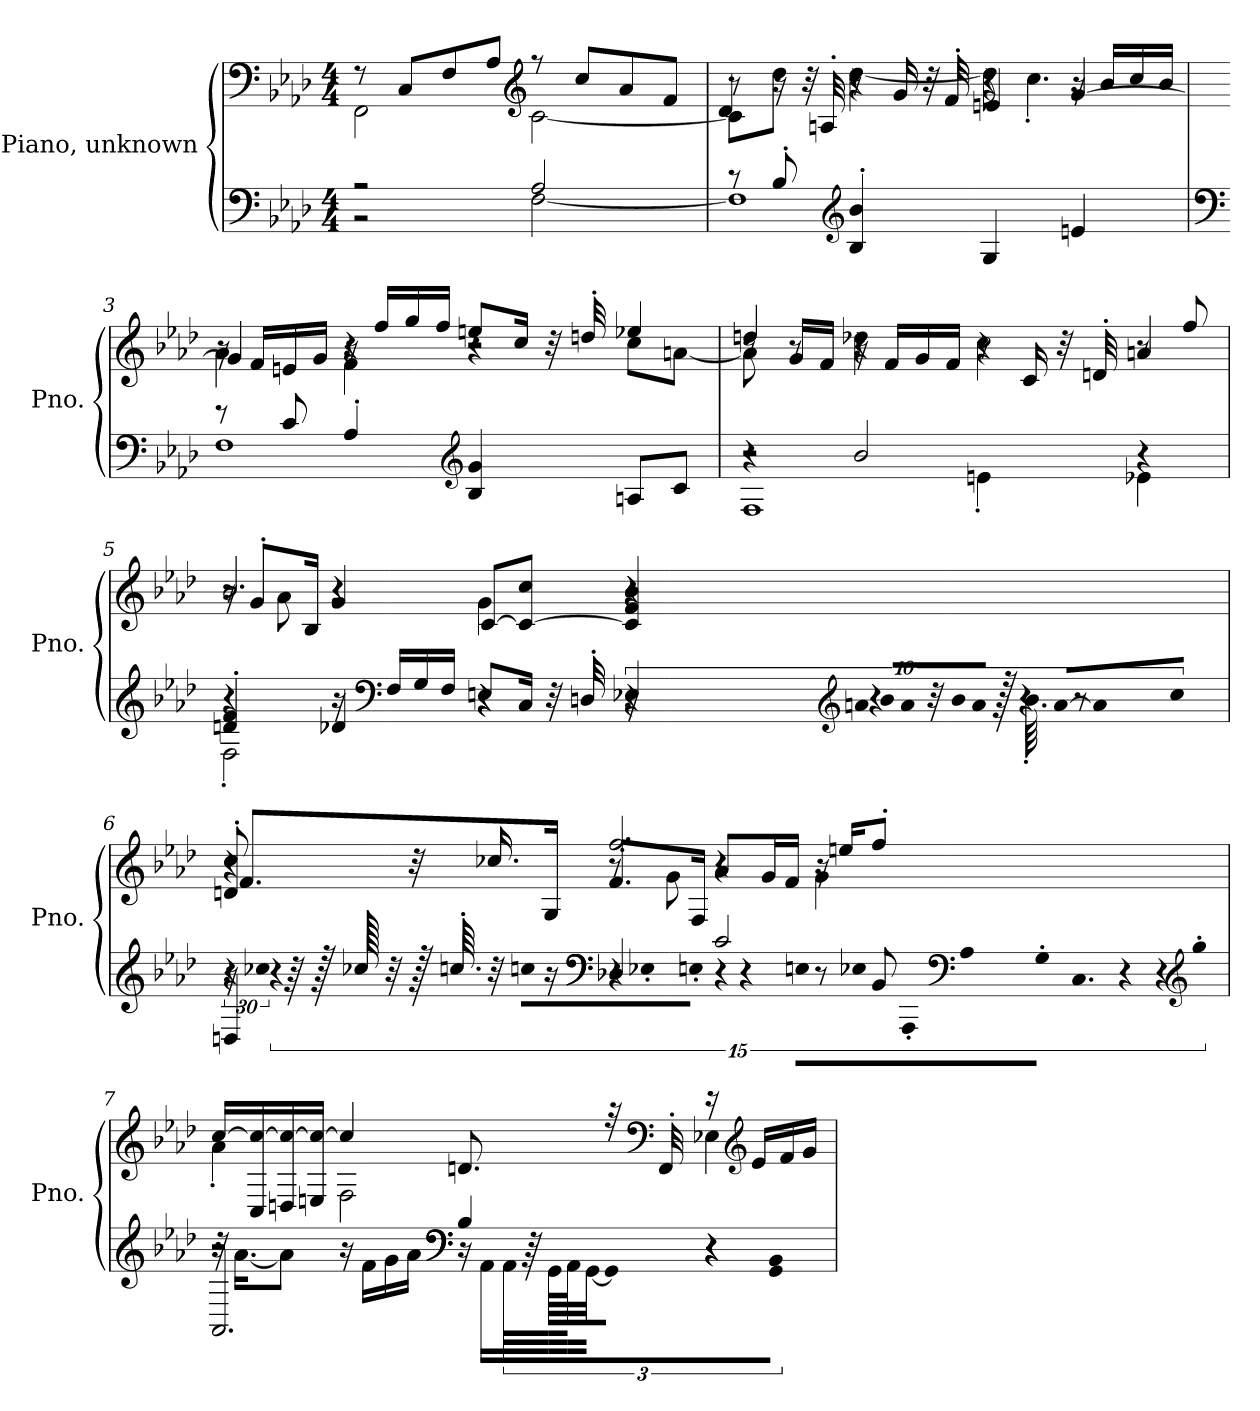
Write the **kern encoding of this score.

**kern	**kern
*part1	*part1
*staff2	*staff1
*I"Piano, unknown	*
*I'Pno.	*
*clefF4	*clefF4
*k[b-e-a-d-]	*k[b-e-a-d-]
*M4/4	*M4/4
*MM120	*MM120
=1	=1
*^	*^
2r	2r	8r	2FF\
.	.	8C/L	.
.	.	8F/	.
.	.	8A-/J	.
*	*	*clefG2	*
2A-/	[2F\	8r	[2c\
.	.	8cc/L	.
.	.	8a-/	.
.	.	8f/J	.
=2	=2	=2	=2
*	*	*	*^
8r	1F]	8r	8c\L]	4d-/
8B-'/	.	16r	8dd-\J	.
.	.	32r	.	.
.	.	32An'/	.	.
*clefG2	*	*	*	*
4B-/' 4b-/'	.	8r	[4dd-\	4r
.	.	16g/	.	.
.	.	32r	.	.
.	.	32f'/	.	.
4G/	.	4r	8dd-\]	4en/
.	.	.	4.cc'\	.
4en/	.	16r	.	[4g/
.	.	16b-/LL	.	.
.	.	16cc/	.	.
.	.	16b-/JJ	.	.
!!LO:LB:g=z	!!	!!
=3	=3	=3	=3	=3
*clefF4	*	*	*	*
8r	1F	16r	4a-\	4g/]
.	.	16f/LL	.	.
8c/	.	16en/	.	.
.	.	16g/JJ	.	.
4A-'/	.	16r	4f\	4r
.	.	16ff/LL	.	.
.	.	16gg/	.	.
.	.	16ff/JJ	.	.
*clefG2	*	*	*	*
4B-/ 4g/	.	8een/L	4r	2r
.	.	16cc/Jk	.	.
.	.	32r	.	.
.	.	32ddn'/	.	.
8An/L	.	4ee-X/	8cc\L	.
8c/J	.	.	[8an\J	.
=4	=4	=4	=4	=4
*	*^	*	*	*
4r	2r	1F	8r	8a\]	4ddn/
.	.	.	16g/LL	8r	.
.	.	.	16f/JJ	.	.
2b-/	.	.	16r	4dd-X\	4r
.	.	.	16f/LL	.	.
.	.	.	16g/	.	.
.	.	.	16f/JJ	.	.
.	4en'\	.	8r	2cc\	4r
.	.	.	16c/	.	.
.	.	.	32r	.	.
.	.	.	32dn'/	.	.
4r	4e-X\	.	8r	.	4an/
.	.	.	8ff/	.	.
!!LO:LB:g=z	!!	!!
=5	=5	=5	=5	=5	=5
4dn/' 4f/'	2F'\	4r	2.b-/	8r	16r
.	.	.	.	.	8g'/L
.	.	.	.	8a-\	.
.	.	.	.	.	16B-/Jk
16r	.	4d-X/	.	4r	4g/
*clefF4	*	*	*	*	*
16F/LL	.	.	.	.	.
16G/	.	.	.	.	.
16F/JJ	.	.	.	.	.
8En/L	4r	4r	.	4g\	[8c/L
16C/Jk	.	.	.	.	8c/_ 8cc/J
32r	.	.	.	.	.
32Dn'/	.	.	.	.	.
!LO:N:vis=64	!	!	!	!	!
640%9r	16r	4E-X/	4r	4r	4c/] 4f/ 4b-/
*clefG2	*	*	*	*	*
!LO:N:vis=64	!	!	!	!	!
640%9an/	.	.	.	.	.
!LO:N:vis=64	!	!	!	!	!
640%9r	.	.	.	.	.
!LO:N:vis=64	!	!	!	!	!
640%9b-/LLLL	.	.	.	.	.
!LO:N:vis=64	!	!	!	!	!
640%9a/	.	.	.	.	.
.	32r	.	.	.	.
!LO:N:vis=64	!	!	!	!	!
640%9b-/	.	.	.	.	.
!LO:N:vis=64	!	!	!	!	!
640%9a/JJJJ	.	.	.	.	.
.	128r	.	.	.	.
!LO:N:vis=64	!	!	!	!	!
640%9r	.	.	.	.	.
.	64.b-'\	.	.	.	.
!LO:N:vis=64	!	!	!	!	!
[640%9a/KKLL	.	.	.	.	.
.	8r	.	.	.	.
16a/]	.	.	.	.	.
16cc/JJ	.	.	.	.	.
.	640ryy	640ryy	640ryy	640ryy	640ryy
!!LO:LB:g=z	!!	!!
=6	=6	=6	=6	=6	=6
!	!LO:N:vis=64	!	!	!	!
16r	960%17r	4Dn/	8dn/' 8cc/'	4r	8.f/L
!	!LO:N:vis=64	!	!	!	!
.	960%17cc-X\	.	.	.	.
.	1920ryy	.	.	.	.
!	!LO:N:vis=128	!	!	!	!
.	1920%17r	.	.	.	.
!	!LO:N:vis=256	!	!	!	!
.	1920%17ccn\KLLLL	.	.	.	.
!	!LO:N:vis=64	!	!	!	!
.	960%17cc-X'\	.	.	.	.
64r	.	.	.	.	.
!	!LO:N:vis=64	!	!	!	!
.	960%17ccn'\JJJJ	.	.	.	.
128r	.	.	.	.	.
128cc-X/	.	.	.	.	.
!	!LO:N:vis=64	!	!	!	!
.	960%17r	.	.	.	.
32r	.	.	.	.	.
.	1920ryy	.	.	.	.
!	!LO:N:vis=256	!	!	!	!
.	1920%17ccn\LLLLL	.	.	.	.
!	!LO:N:vis=256	!	!	!	!
.	1920%17cc-X\JJJJ	.	.	.	.
128r	8F'\	.	32r	.	.
64.ccn'/	.	.	.	.	.
32r	.	.	16.cc-X/	.	.
16r	.	.	.	.	16G/Jk
*clefF4	*	*	*	*	*
4r	8A-\	4D-X/	2.ff/	8r	8.f'/L
.	8G'\J	.	.	8g\	.
.	.	.	.	.	16F/Jk
2c/	4.C\	4r	.	4r	8a-/L
.	.	.	.	.	16g/L
.	.	.	.	.	16f/JJ
.	.	8r	.	4g\	16r
.	.	.	.	.	16een/KL
.	16r	8BB-/	.	.	8ff'/J
.	32r	.	.	.	.
*clefG2	*	*	*	*	*
.	32gg'\	.	.	.	.
*	*	*	*	*v	*v
!!LO:LB:g=z
=7	=7	=7	=7	=7
2r	32r	2.AA-/	[16cc/LL	4a-'\
.	[16.a-\KL	.	.	.
.	.	.	16C/ 16cc/_	.
.	8a-\J]	.	16Dn/ 16cc/_	.
.	.	.	16En/ 16cc/_JJ	.
.	16r	.	4cc/]	2F\
.	16f\LL	.	.	.
.	16g\	.	.	.
.	16a-\JJ	.	.	.
*clefF4	*	*	*	*
4B-/	16r	.	8.dn/	.
.	16AA-\LL	.	.	.
.	96AA-\JJkk	.	.	.
.	96r	.	.	.
.	96GG\LLLL	.	.	.
*	*Xbrackettup	*	*	*
.	96AA-\J	.	.	.
.	[48GG\J	.	.	.
.	16GG\JJ]	.	32r	.
*	*	*	*clefF4	*
.	.	.	32FF'/	.
4r	4GG\ 4BB-\	4r	16r	4E-X\
*	*	*	*clefG2	*
.	.	.	16e-/LL	.
.	.	.	16f/	.
.	.	.	16g/JJ	.
*v	*v	*v	*	*
*	*v	*v
=	=
*-	*-
